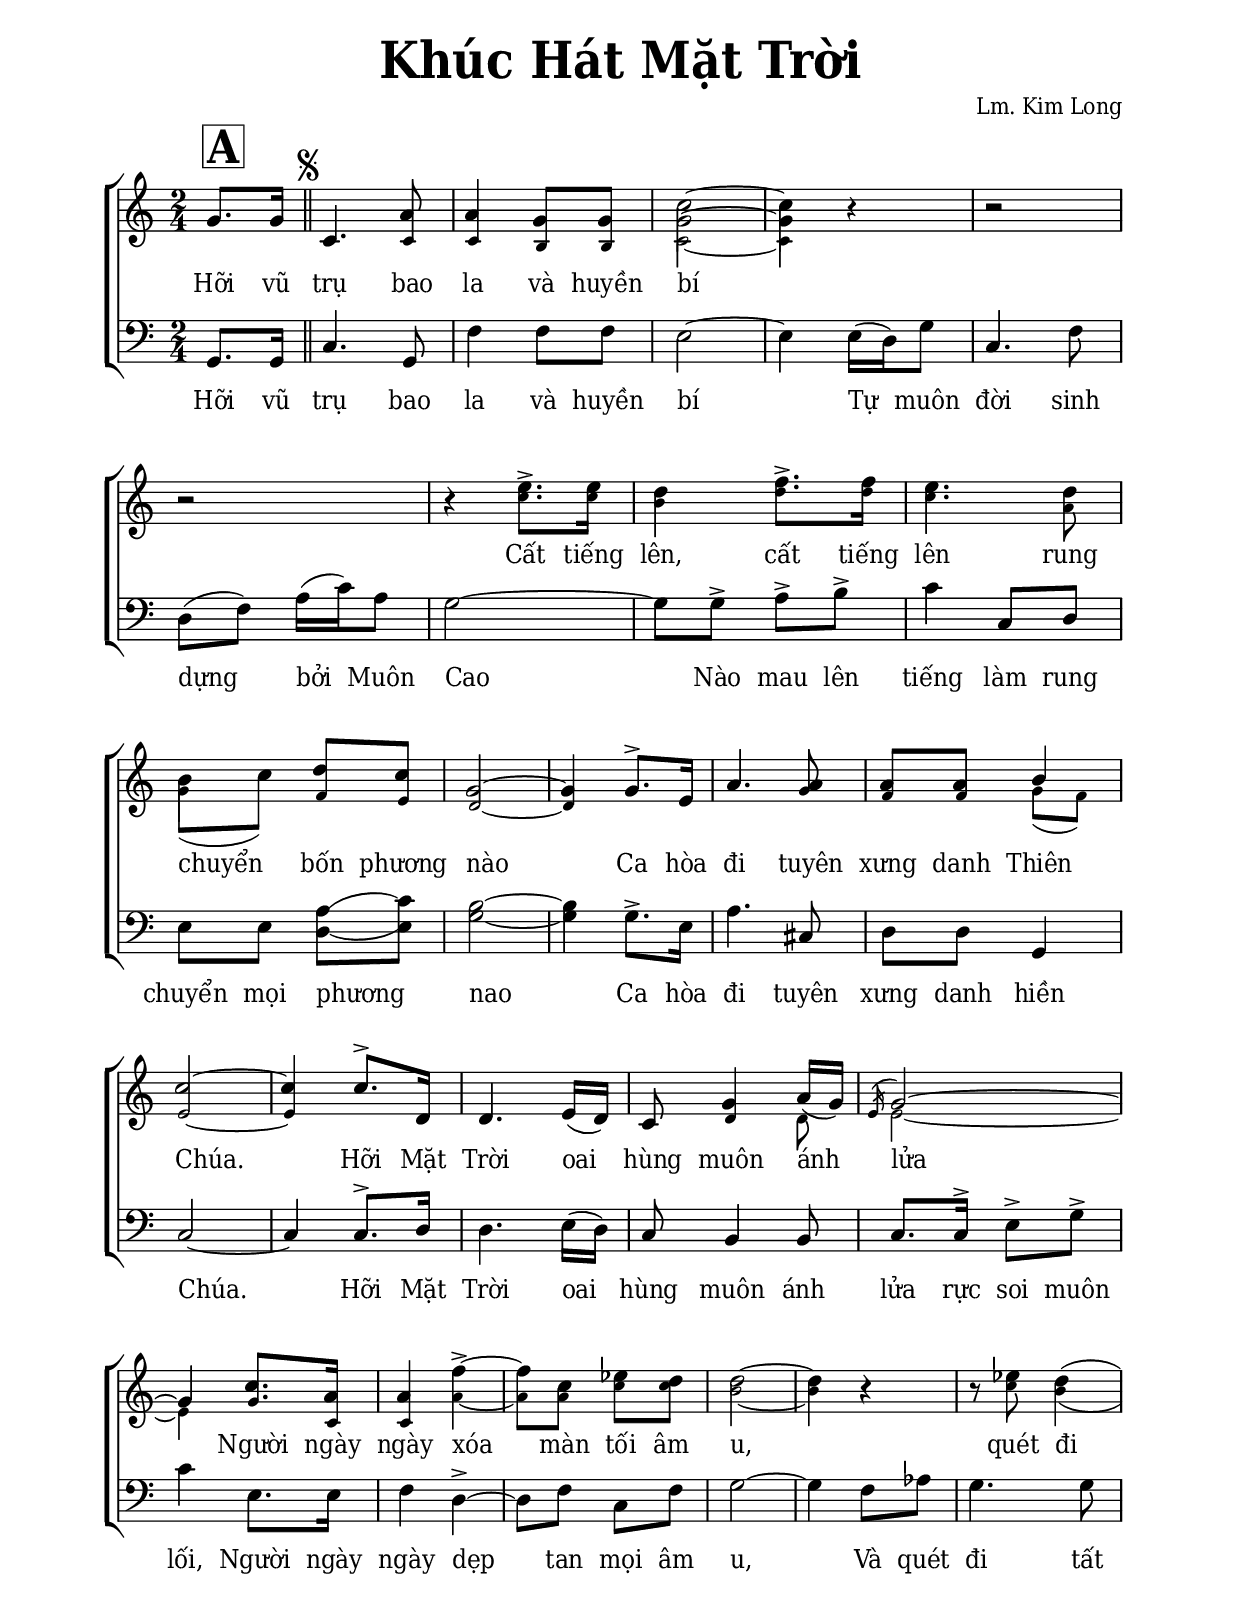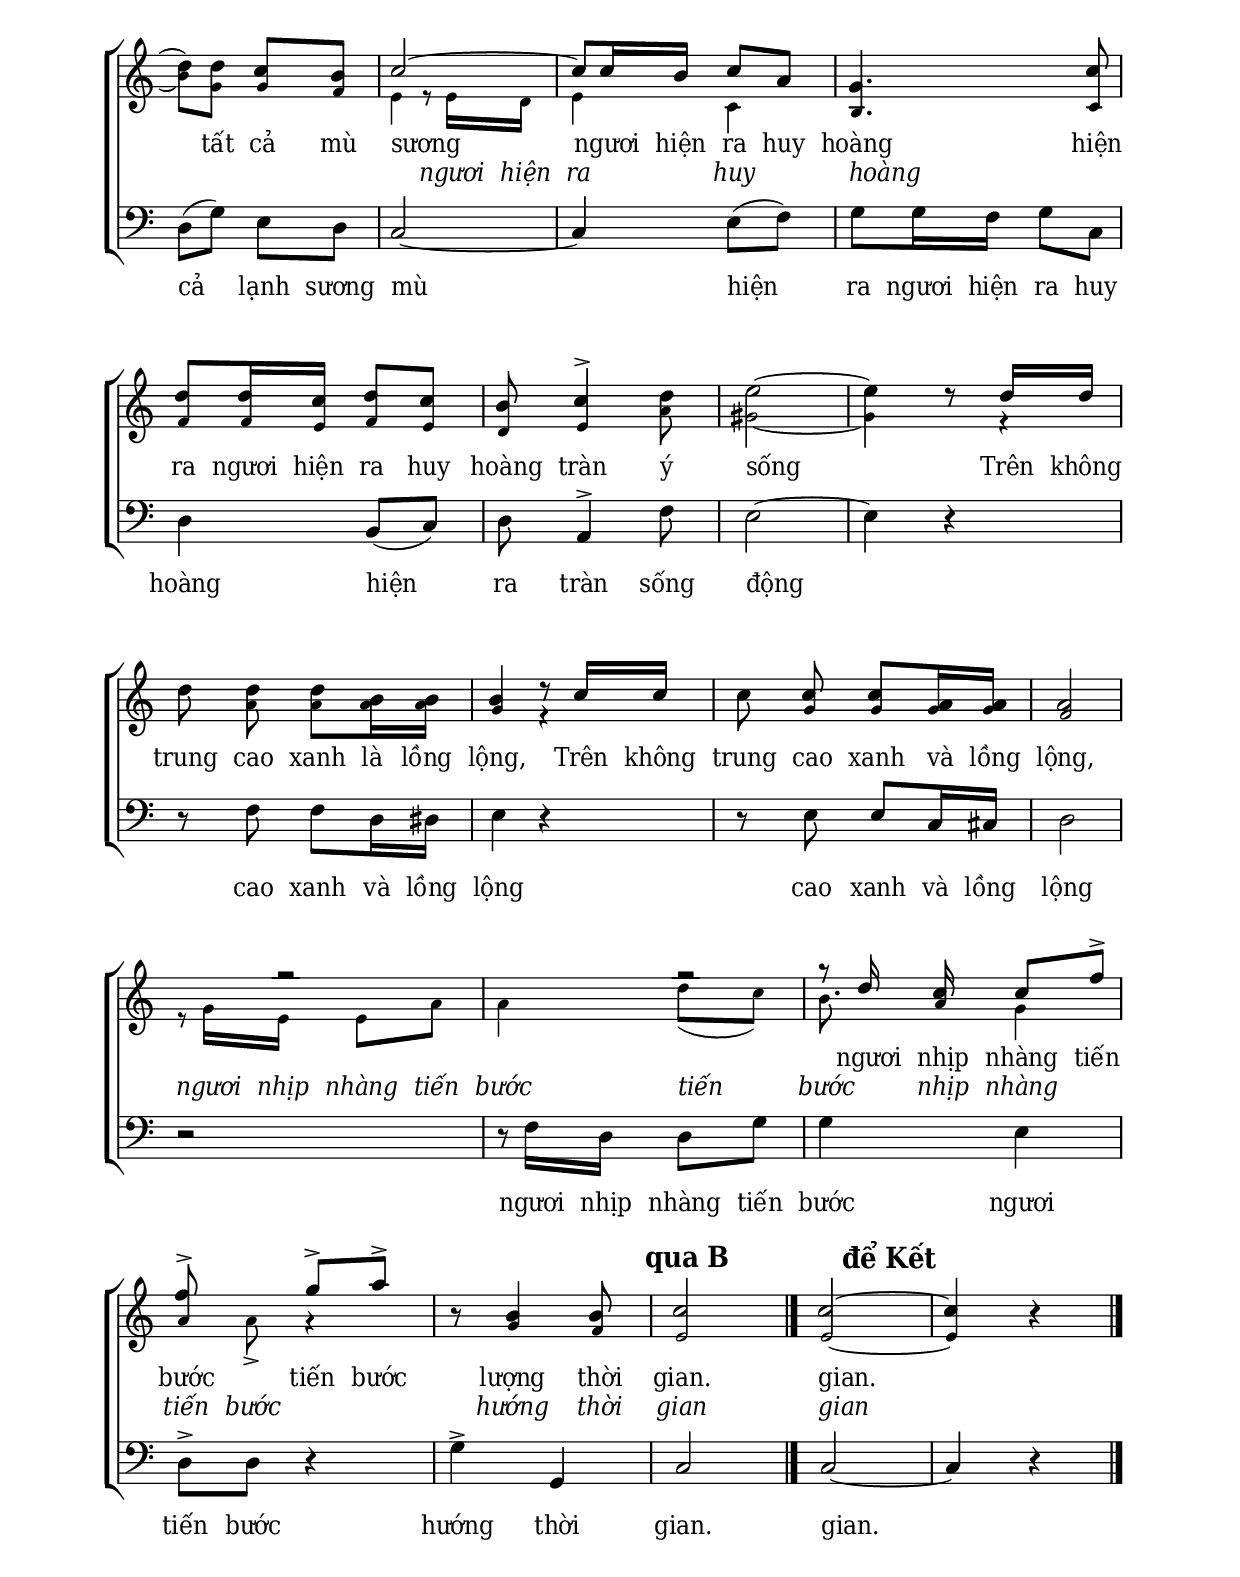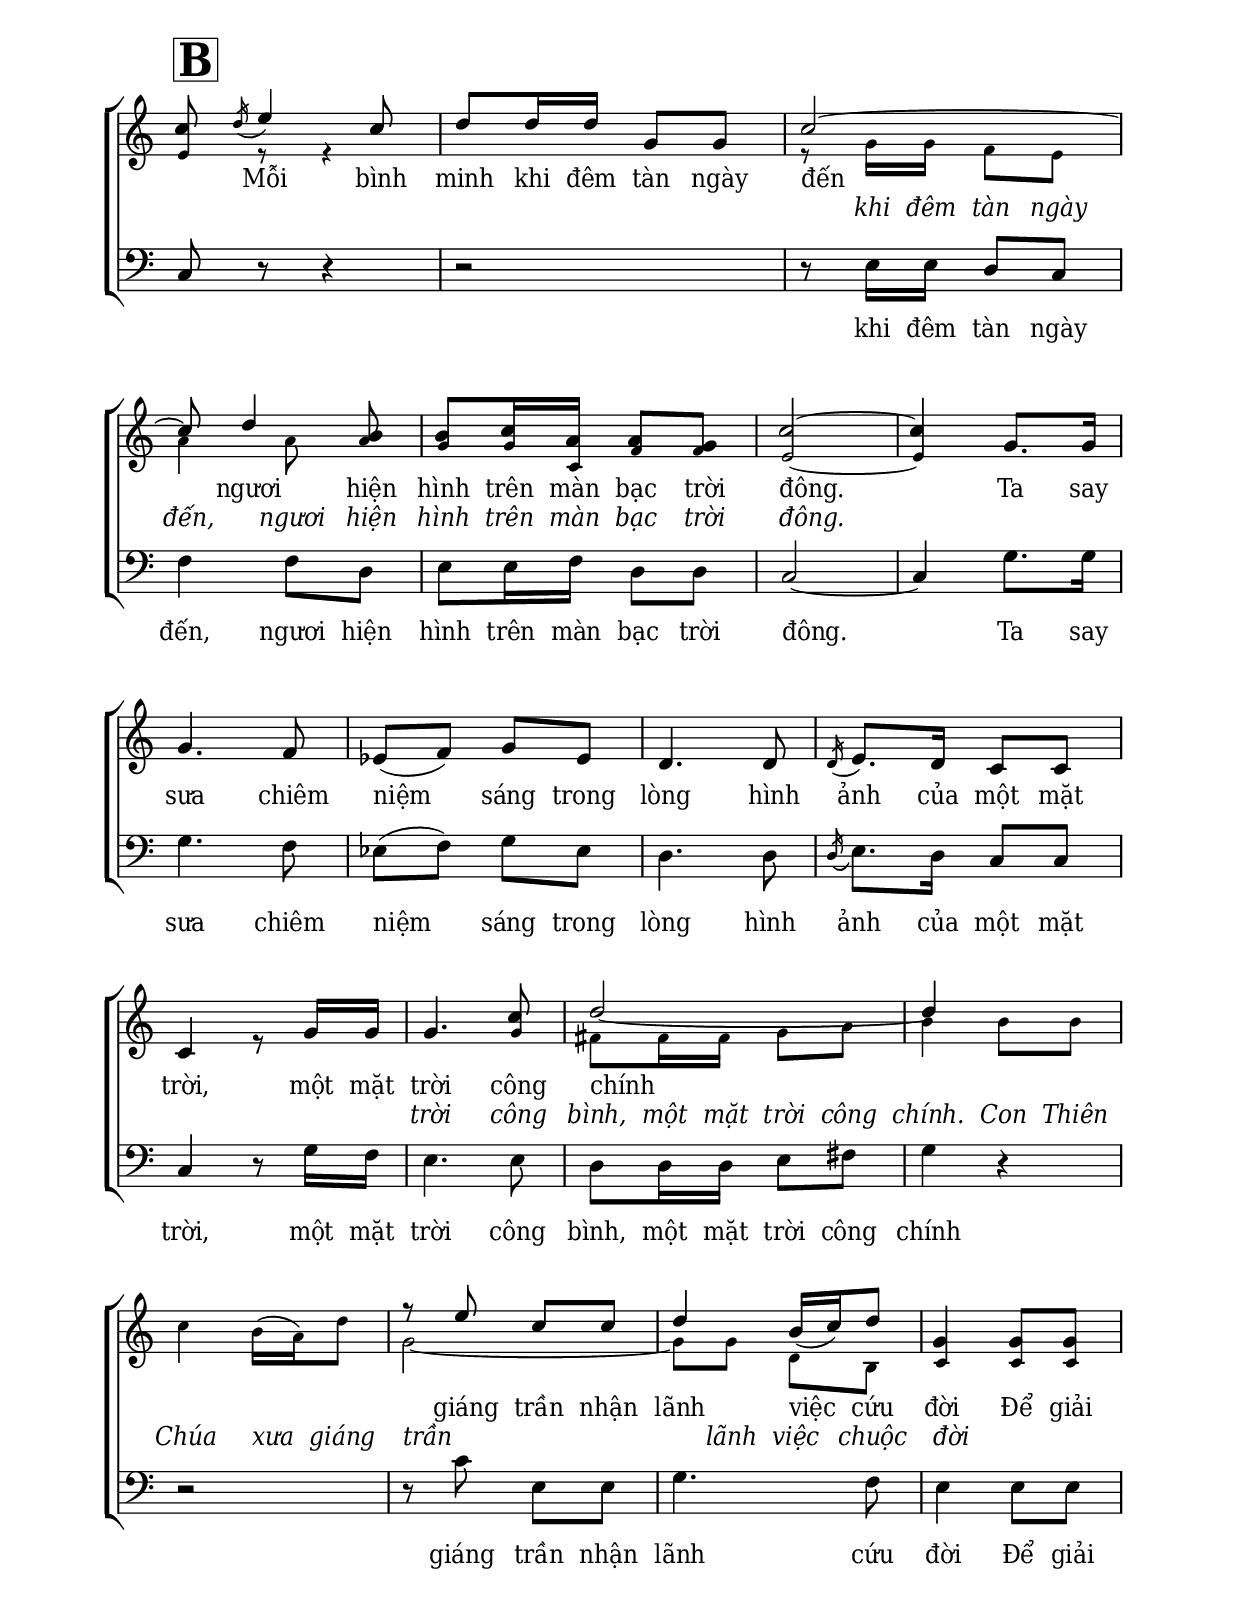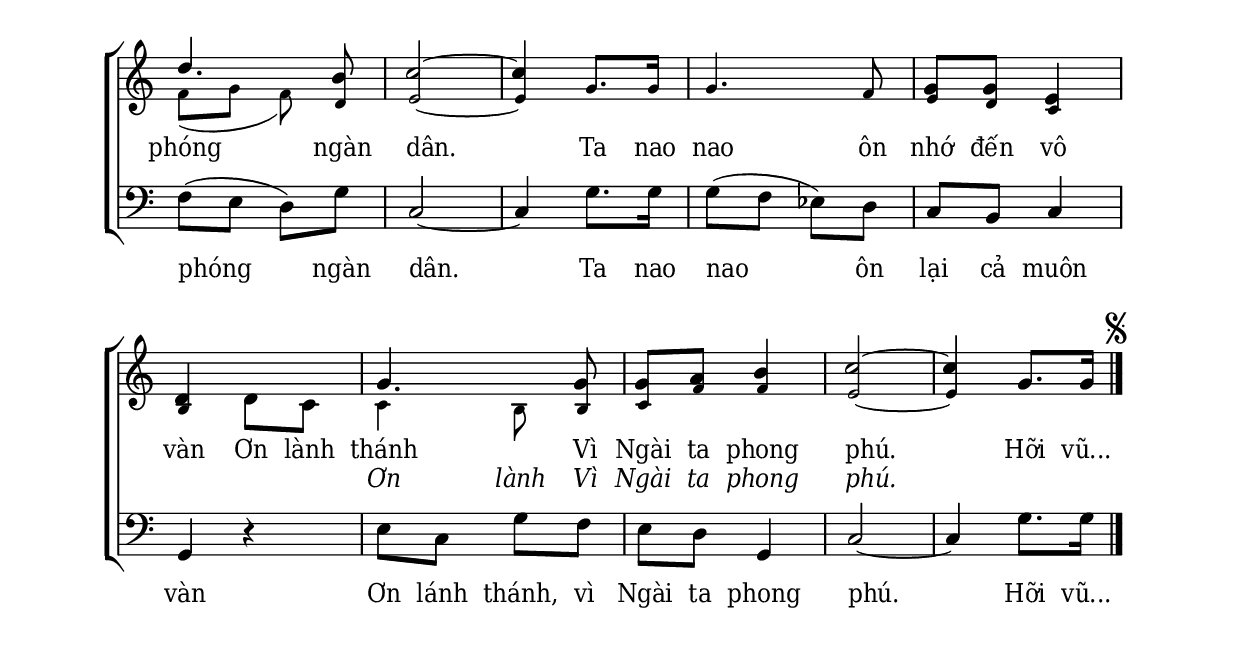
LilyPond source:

% Cài đặt chung\
\version "2.22.1"
\include "english.ly"

\header {
  title = \markup { \fontsize #3 "Khúc Hát Mặt Trời" }
  composer = "Lm. Kim Long"
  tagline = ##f
}

% Nhạc phiên khúc
nhacPhienKhucSop = \relative c'' {
  \partial 4
  <>^\markup { \raise #2 \fontsize #6 \box \bold A }
  g8. g16 \bar "||"
  \once \override Score.RehearsalMark.font-size = #0.1
  \mark \markup { \musicglyph #"scripts.segno" }
  c,4. a'8 |
  a4 g8 g |
  <<
    {
      \voiceOne
      c2 ^~ |
      c4 r
    }
    {
      \voiceTwo
      g2 ^~ |
      g4 r
    }
  >>
  \oneVoice
  r2
  r
  r4 e'8. ^> e16 |
  d4 f8. ^> f16 |
  e4. d8 |
  b (c) d c |
  g2 ~ |
  g4 g8. ^> e16 |
  a4. a8 |
  a a \once \stemUp b4 |
  c2 ~ |
  c4 c8. ^> d,16 |
  d4. e16 (d) |
  c8 g'4
  \stemUp a16 (g) |
  \stemNeutral \slashedGrace {e16 ^(} g2) ^~ |
  g4 c8. a16 |
  a4 f' ^> ~ |
  f8 c ef d |
  d2 ~ |
  d4 r |
  r8 ef8 d4 ^( |
  d8) d c b |
  \stemUp c2 ^~ |
  c8 c16 b c8 a |
  \stemNeutral g4. c8 |
  d d16 c d8 c |
  b c4 ^> d8 |
  e2 ~ |
  e4 d8\rest
  d16
  \tweak extra-offset #'(0 . 2)
  _\markup { \tiny \rest #"4" }
  d |
  d8 d d b16 b |
  b4 d8\rest
  \tweak extra-offset #'(0 . 2)
  _\markup { \tiny \rest #"4" }
  c16 c |
  c8 c c a16 a |
  a2 |
  \skip 2
  \skip 2
  r8 d16
  \stemUp c c8 f ^> |
  f ^> r \stemUp g ^>
  \tweak extra-offset #'(0 . 3)
  _\markup { \tiny \rest #"4" }
  a ^> |
  r b,4 b8 |
  c2
  \tweak extra-offset #'(-3 . 0)
  ^\markup { \fontsize #2 \bold "qua B" }
  \bar "|."
 
  c2
  \tweak extra-offset #'(2 . 0.5)
  ^\markup { \fontsize #2 \bold "để Kết" }
  ~ |
  c4 r \bar "|." \break
  
  <>^\markup { \raise #3 \fontsize #6 \box \bold B }
  c8
  %^\tweak control-points #'((-2 . 3) (-1 . 3.1) (0 . 3.2) (1 . 2.4)) ( <> )
  \slashedGrace { d16 (} e4
  ) c8 |
  d d16 d g,8 g |
  c2 ^~ |
  c8 d4 b8 |
  b c16 a a8 g |
  c2 ~ |
  c4 g8. g16 g4. f8 |
  ef8 (f) g ef |
  d4. d8 |
  \slashedGrace { d16 ( } e8.) d16 c8 c |
  c4 r8 g'16 g |
  g4. c8 |
  d2 ~ |
  d4 r |
  r2
  f8\rest e c c |
  d4 b16 (c) d8 |
  g,4 g8 g |
  d'4. b8 |
  c2 ~ |
  c4 g8. g16 |
  g4. f8 |
  g g e4 |
  d d8 c |
  g'4. g8 |
  g a b4 |
  c2 ~ |
  c4
  \stemNeutral
  g8. g16
  \once \override Score.RehearsalMark.font-size = #0.1
  \mark \markup { \musicglyph #"scripts.segno" }
  \bar "|."
}

nhacPhienKhucAlto = \relative c'' {
  \partial 4 g8. g16 |
  c,4. c8 |
  c4 b8 b |
  c2 ~ |
  c4 r |
  r2
  r
  r4 c'8. c16 |
  b4 d8. d16 |
  c4. a8 |
  g4 f8 e |
  d2 ~ |
  d4 g8. e16 |
  a4. g8 |
  f f g (f) |
  e2 ~ |
  e4 c'8. d,16 |
  d4. e16 (d) |
  c8 d4 d8 |
  e2 ~ |
  e4 g8. c,16 |
  c4 a' ~ |
  a8 a c c |
  b2 ~ |
  b4 r |
  r8 c b4 _( |
  b8) g g f |
  e4 r8 e16 d |
  e4 c |
  b4. c8 |
  f8 f16 e f8 e |
  d e4 a8 |
  gs2 ~ |
  gs4 \skip 4 |
  r8 a a a16 a |
  g4 \skip 4 |
  r8 g g g16 g |
  f2 r8 g16 e
  \tweak extra-offset #'(0 . -0.6)
  ^\markup { \rest #"2" }
  e8 a |
  a4 d8
  \tweak extra-offset #'(0 . -0.6)
  ^\markup { \rest #"2" }
  (c) |
  b8.
  \tweak extra-offset #'(0 . -1)
  ^\markup { \rest #"8" }
  a16 g4 |
  a8 _> \once \stemDown a _> r4 |
  r8 g4 f8 |
  e2 |
  
  e2 ~ |
  e4 r
  
  e8 r r4 |
  r2
  r8
  g16 g f8 e |
  a4 a8 a |
  g g16 c, f8 f |
  e2 ~ |
  e4 \skip 4
  \repeat unfold 5 { \skip 2 }
  g4. g8 |
  fs fs16 fs g8 a |
  b4
  \stemDown b8 b
  c4 b16 (a) d8 |
  g,2 ~ |
  g8 g d b |
  c4 c8 c |
  f (g f) d |
  e2 ~ |
  e4 g8. g16 |
  g4. f8 |
  e d c4 |
  b r |
  c b8 b |
  c f f4 |
  e2 ~ |
  e4
}

nhacPhienKhucBas = \relative c {
  \partial 4 g8. g16 |
  c4. g8 |
  f'4 f8 f |
  e2 ~ |
  e4 e16 (d) g8 |
  c,4. f8 |
  d (f) a16 (c) a8 |
  g2 ~ |
  g8 g ^> a ^> b ^> |
  c4 c,8 d |
  e e <a\=1^( d,\=2_(> <c\=1) e,\=2)> |
  <b g>2 ~ |
  <b g>4 g8. ^> e16 |
  a4. cs,8 |
  d d g,4 |
  c2 ~ |
  c4 c8. ^> d16 |
  d4. e16 (d) |
  c8 b4 b8 |
  c8. c16 ^> e8 ^> g ^> |
  c4 e,8. e16 |
  f4 d ^> ~ |
  d8 f c f |
  g2 ~ |
  g4 f8 af |
  g4. g8 |
  d (g) e d |
  c2 ~ |
  c4 e8 (f) |
  g g16 f g8 c, |
  d4 b8 (c) |
  d a4 ^> f'8 |
  e2 ~ |
  e4 r |
  r8 f f d16 ds |
  e4 r |
  r8 e e c16 cs |
  d2 |
  r |
  r8 f16 d d8 g |
  g4 e |
  d8 ^> d r4 |
  g4 ^> g, |
  c2
  
  c2 ~ |
  c4 r
  
  c8 r r4 |
  r2
  r8 e16 e d8 c |
  f4 f8 d |
  e e16 f d8 d |
  c2 ~ |
  c4 g'8. g16 |
  g4. f8 |
  ef (f) g ef |
  d4. d8 |
  \slashedGrace { d16 (} e8.) d16 c8 c |
  c4 r8 g'16 f |
  e4. e8 |
  d d16 d e8 fs |
  g4 r |
  r2
  r8 c e, e |
  g4. f8 |
  e4 e8 e |
  f (e d) g |
  c,2 ~ |
  c4 g'8. g16 |
  g8 (f ef) d |
  c b c4 |
  g r |
  e'8 c g' f |
  e d g,4 |
  c2 ~ |
  c4 g'8. g16
}

% Lời phiên khúc
loiPhienKhucSop = \lyrics {
  Hỡi vũ trụ bao la và huyền bí
  Cất tiếng lên, cất tiếng lên
  rung chuyển bốn phương nào
  Ca hòa đi tuyên xưng danh Thiên Chúa.
  Hỡi Mặt Trời oai hùng muôn ánh lửa
  Người ngày ngày xóa màn tối âm u,
  quét đi tất cả mù sương
  ngươi hiện ra huy hoàng
  hiện ra
  ngươi hiện ra huy hoàng
  tràn ý sống
  Trên không trung cao xanh là lồng lộng,
  Trên không trung cao xanh và lồng lộng,
  ngươi nhịp nhàng tiến bước
  tiến bước lượng thời gian.
  
  gian.
  
  _ Mỗi bình minh khi đêm tàn ngày đến
  ngươi hiện hình trên màn bạc trời đông.
  Ta say sưa chiêm niệm sáng trong lòng
  hình ảnh của một mặt trời,
  một mặt trời công chính
  giáng trần nhận lãnh việc cứu đời
  Để giải phóng ngàn dân.
  Ta nao nao ôn nhớ đến vô vàn
  Ơn lành thánh
  Vì Ngài ta phong phú.
  
  Hỡi vũ...
}

loiPhienKhucAlto = \lyrics {
  \override Lyrics.LyricText.font-shape = #'italic
  \repeat unfold 49 { _ }
  ngươi hiện ra huy hoàng
  \repeat unfold 20 { _ }
  ngươi nhịp nhàng tiến bước
  tiến bước nhịp nhàng
  tiến bước hướng thời gian
  
  gian
  
  _ khi đêm tàn ngày đến,
  ngươi hiện hình trên màn bạc trời đông.
  
  trời công bình,
  một mặt trời công chính.
  Con Thiên Chúa xưa giáng trần
  lãnh việc chuộc đời
  \repeat unfold 13 { _ }
  Ơn lành
  Vì Ngài ta phong phú.
}

loiPhienKhucBas = \lyrics {
  \override LyricText.extra-offset = #'(0 . -1)
  Hỡi vũ trụ bao la và huyền bí
  Tự muôn đời sinh dựng bởi Muôn Cao
  Nào mau lên tiếng làm rung chuyển mọi phương nao
  Ca hòa đi tuyên xưng danh hiền Chúa.
  Hỡi Mặt Trời oai hùng muôn ánh lửa rực soi muôn lối,
  Người ngày ngày dẹp tan mọi âm u,
  Và quét đi tất cả lạnh sương mù
  hiện ra ngươi hiện ra huy hoàng
  hiện ra tràn sống động
  cao xanh và lồng lộng
  cao xanh và lồng lộng
  ngươi nhịp nhàng tiến bước
  ngươi tiến bước hướng thời gian.
  
  gian.
  
  _ khi đêm tàn ngày đến,
  ngươi hiện hình trên màn bạc trời đông.
  Ta say sưa chiêm niệm sáng trong lòng
  hình ảnh của một mặt trời,
  một mặt trời công bình,
  một mặt trời công chính
  giáng trần nhận lãnh cứu đời
  Để giải phóng ngàn dân.
  Ta nao nao ôn lại cả muôn vàn
  Ơn lánh thánh, vì Ngài ta phong phú.
  Hỡi vũ...
}

% Dàn trang
\paper {
  #(set-paper-size "a4")
  top-margin = 15\mm
  bottom-margin = 20\mm
  left-margin = 20\mm
  right-margin = 20\mm
  indent = #0
  #(define fonts
	 (make-pango-font-tree "Deja Vu Serif Condensed"
	 		       "Deja Vu Serif Condensed"
			       "Deja Vu Serif Condensed"
			       (/ 20 20)))
  print-page-number = ##f
  system-system-spacing = #'((basic-distance . 13)
                             (minimum-distance . 13)
                             (padding . 2))
  score-system-spacing = #'((basic-distance . 13)
                             (minimum-distance . 13)
                             (padding . 2))
  %page-count = 3
}

TongNhip = {
  \key c \major \time 2/4
  \set Timing.beamExceptions = #'()
  \set Timing.baseMoment = #(ly:make-moment 1/4)
}

% Đổi kích thước nốt cho bè phụ
notBePhu =
#(define-music-function (font-size music) (number? ly:music?)
   (for-some-music
     (lambda (m)
       (if (music-is-of-type? m 'rhythmic-event)
           (begin
             (set! (ly:music-property m 'tweaks)
                   (cons `(font-size . ,font-size)
                         (ly:music-property m 'tweaks)))
             #t)
           #f))
     music)
   music)

\score {
  \new ChoirStaff <<
    \new Staff = diepKhuc \with {
        \consists "Merge_rests_engraver"
        printPartCombineTexts = ##f
      }
      <<
     \new Voice = "beSop" { \TongNhip \partCombine 
          \nhacPhienKhucSop
          \notBePhu -2 { \nhacPhienKhucAlto } }
        \new NullVoice = nhacThamChieuPhienKhucSop \nhacPhienKhucSop
        \new Lyrics \lyricsto nhacThamChieuPhienKhucSop \loiPhienKhucSop
        \new NullVoice = nhacThamChieuPhienKhucAlto \nhacPhienKhucAlto
        \new Lyrics \lyricsto nhacThamChieuPhienKhucAlto \loiPhienKhucAlto
      >>
    \new Staff <<
      \new Voice = "beBass" {
        \clef bass \TongNhip \nhacPhienKhucBas
      }
      \new Lyrics \lyricsto beBass \loiPhienKhucBas
    >>
  >>
  \layout {
    %\override Lyrics.LyricText.font-size = #+2
    \override Lyrics.LyricSpace.minimum-distance = #1.5
    \override Score.BarNumber.break-visibility = ##(#f #f #f)
  }
}
